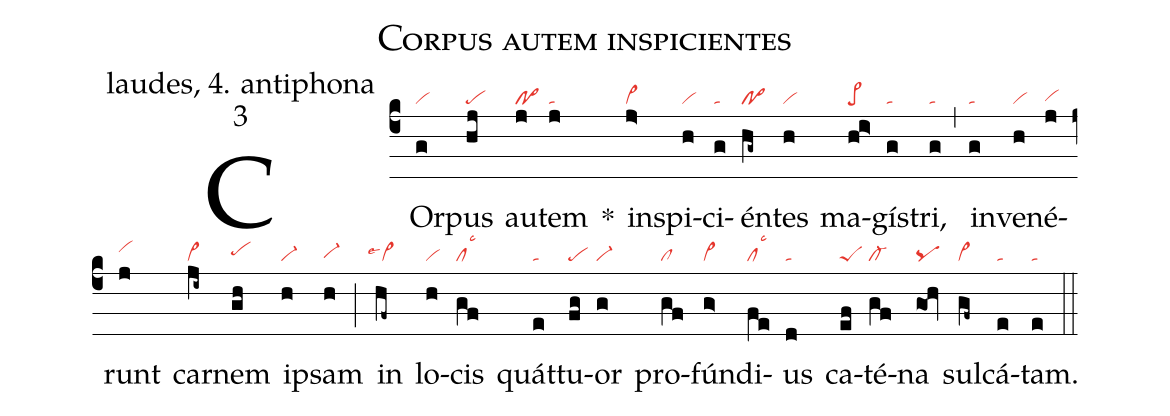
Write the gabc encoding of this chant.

name: Corpus autem inspicientes;
office-part: laudes, 4. antiphona;
mode: 3;
nabc-lines: 1;
%%
(c4)
COr(g|vi)pus(hj|pe) au(j|po>)tem(j|ta) *()
in(j>|vi>)spi(h|vi)ci(g|ta)én(hg~|po>)tes(h|vi) ma(hi>|pe>)gís(g|ta)tri,(g|ta) (,)
in(g|ta)ve(h|vi)né(j|vihg)runt(j|vihi) car(ji~|vi>)nem(gh|pehh) ip(h|vi-)sam(h|vi-hg) (;)
in(hf~|``vi>lse4) lo(h|vi)cis(gf|cllsc3) quát(e|ta)tu(fg|pe)or(g|vi-) pro(gf|cl)fún(g>|vi>)di(fe|cllsc3)us(d|ta) ca(ef|peS)té(gf|cl-)na(go<!hv|pq) sul(gf~|vi>)cá(e|ta)tam.(e|ta) (::)
